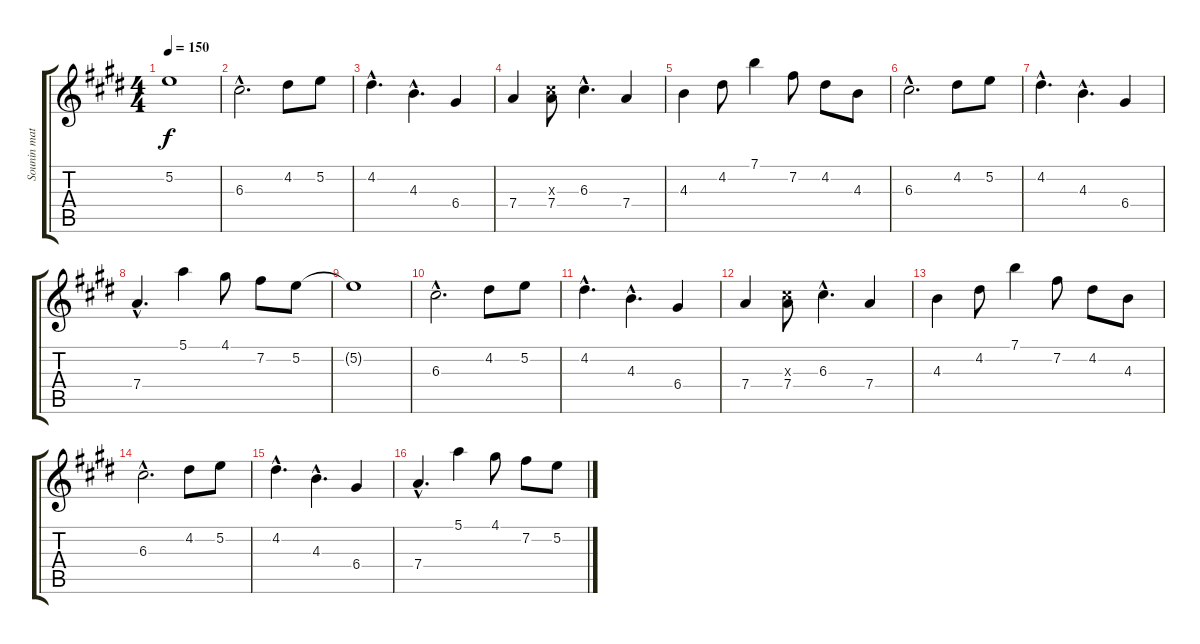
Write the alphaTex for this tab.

\track ("Sounin matsou(2)" "Sounin mat") {instrument overdrivenguitar}
\staff {score tabs}
\tuning (E4 B3 G3 D3 A2 E2) {hide}
\ts (4 4)
\tempo 150
\clef g2
\ks c#minor
5.2{t}.1{dy f} |
6.3{hac}.2{d} 4.2.8 5.2.8 |
4.2{hac}.4{d} 4.3{hac}.4{d} 6.4.4 |
7.4.4 (6.3{x} 7.4).8 6.3{hac}.4{d} 7.4.4 |
4.3.4 4.2.8 7.1.4 7.2.8 4.2.8 4.3.8 |
6.3{hac}.2{d} 4.2.8 5.2.8 |
4.2{hac}.4{d} 4.3{hac}.4{d} 6.4.4 |
7.4{hac}.4{d} 5.1.4 4.1.8 7.2.8 5.2.8 |
5.2{t}.1 |
6.3{hac}.2{d} 4.2.8 5.2.8 |
4.2{hac}.4{d} 4.3{hac}.4{d} 6.4.4 |
7.4.4 (6.3{x} 7.4).8 6.3{hac}.4{d} 7.4.4 |
4.3.4 4.2.8 7.1.4 7.2.8 4.2.8 4.3.8 |
6.3{hac}.2{d} 4.2.8 5.2.8 |
4.2{hac}.4{d} 4.3{hac}.4{d} 6.4.4 |
7.4{hac}.4{d} 5.1.4 4.1.8 7.2.8 5.2.8
